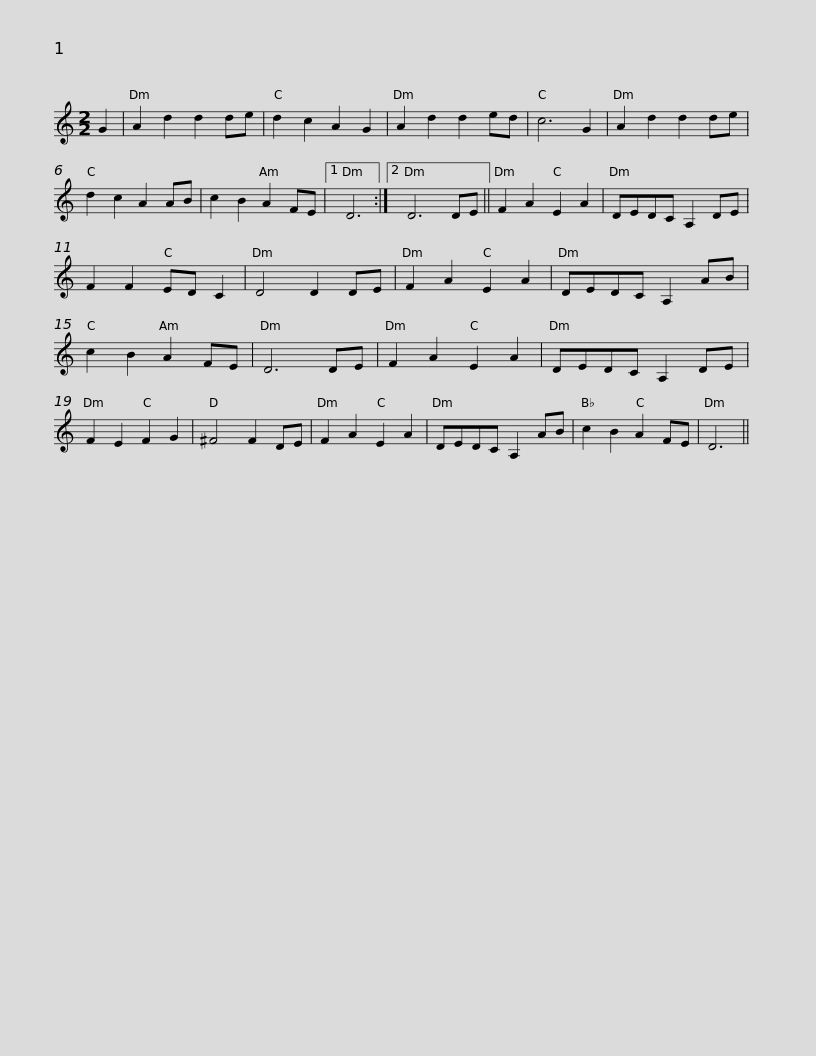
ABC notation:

X:1
L:1/8
M:2/2
I:linebreak $
K:C
V:1 treble
V:1
 G2 | A2 d2 d2 de | d2 c2 A2 G2 | A2 d2 d2 ed | c6 G2 |$ %5
 A2 d2 d2 de | d2 c2 A2 AB | c2 B2 A2 FE |1 D6 :|2 D6 DE ||$ %10
 F2 A2 E2 A2 | DEDC A,2 DE | F2 F2 ED C2 | D4 D2 DE |$ F2 A2 E2 A2 | %15
 DEDC A,2 AB | c2 B2 A2 FE | D6 DE |$ F2 A2 E2 A2 | DEDC A,2 DE | %20
 F2 E2 F2 G2 | ^F4 F2 DE |$ F2 A2 E2 A2 | DEDC A,2 AB | c2 B2 A2 FE | %25
 D6 || %26
